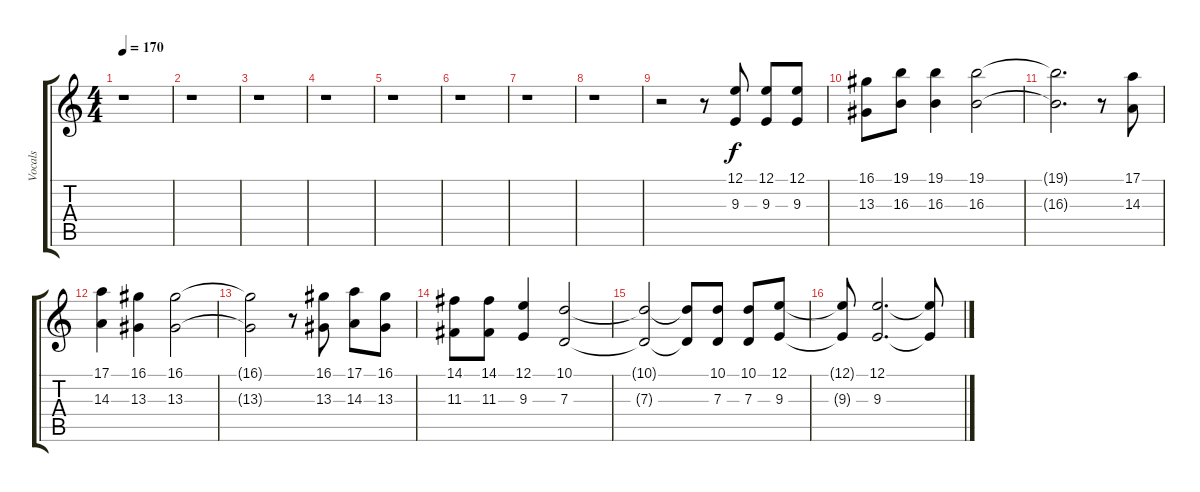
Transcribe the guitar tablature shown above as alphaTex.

\track ("Vocals" "Vocals") {instrument rockorgan}
\staff {score tabs}
\tuning (E4 B3 G3 D3 A2 E2) {hide}
\ts (4 4)
\tempo 170
\clef g2
\ks c
r.1{dy f instrument rockorgan} |
r.1 |
r.1 |
r.1 |
r.1 |
r.1 |
r.1 |
r.1 |
r.2 r.8 (12.1 9.3).8 (12.1 9.3).8 (12.1 9.3).8 |
(16.1 13.3).8 (19.1 16.3).8 (19.1 16.3).4 (19.1 16.3).2 |
(19.1{t} 16.3{t}).2{d} r.8 (17.1 14.3).8 |
(17.1 14.3).4 (16.1 13.3).4 (16.1 13.3).2 |
(16.1{t} 13.3{t}).2 r.8 (16.1 13.3).8 (17.1 14.3).8 (16.1 13.3).8 |
(14.1 11.3).8 (14.1 11.3).8 (12.1 9.3).4 (10.1 7.3).2 |
(10.1{t} 7.3{t}).2 (10.1{t} 7.3{t}).8 (10.1 7.3).8 (10.1 7.3).8 (12.1 9.3).8 |
(12.1{t} 9.3{t}).8 (12.1 9.3).2{d} (12.1{t} 9.3{t}).8
